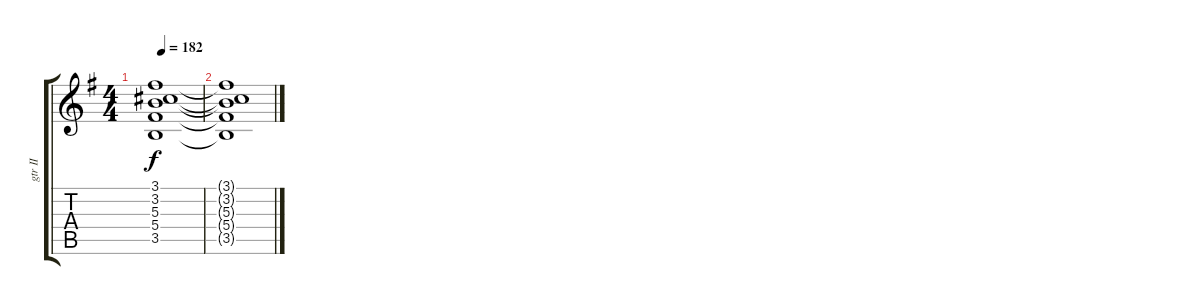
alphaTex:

\track ("gtr II" "gtr II") {instrument electricguitarclean}
\staff {score tabs}
\tuning (Eb4 Bb3 Gb3 Db3 Ab2 Eb2) {hide}
\ts (4 4)
\tempo 182
\clef g2
\ks g
(3.1{t} 3.2{t} 5.3{t} 5.4{t} 3.5{t}).1{dy f} |
(3.1{t} 3.2{t} 5.3{t} 5.4{t} 3.5{t}).1
